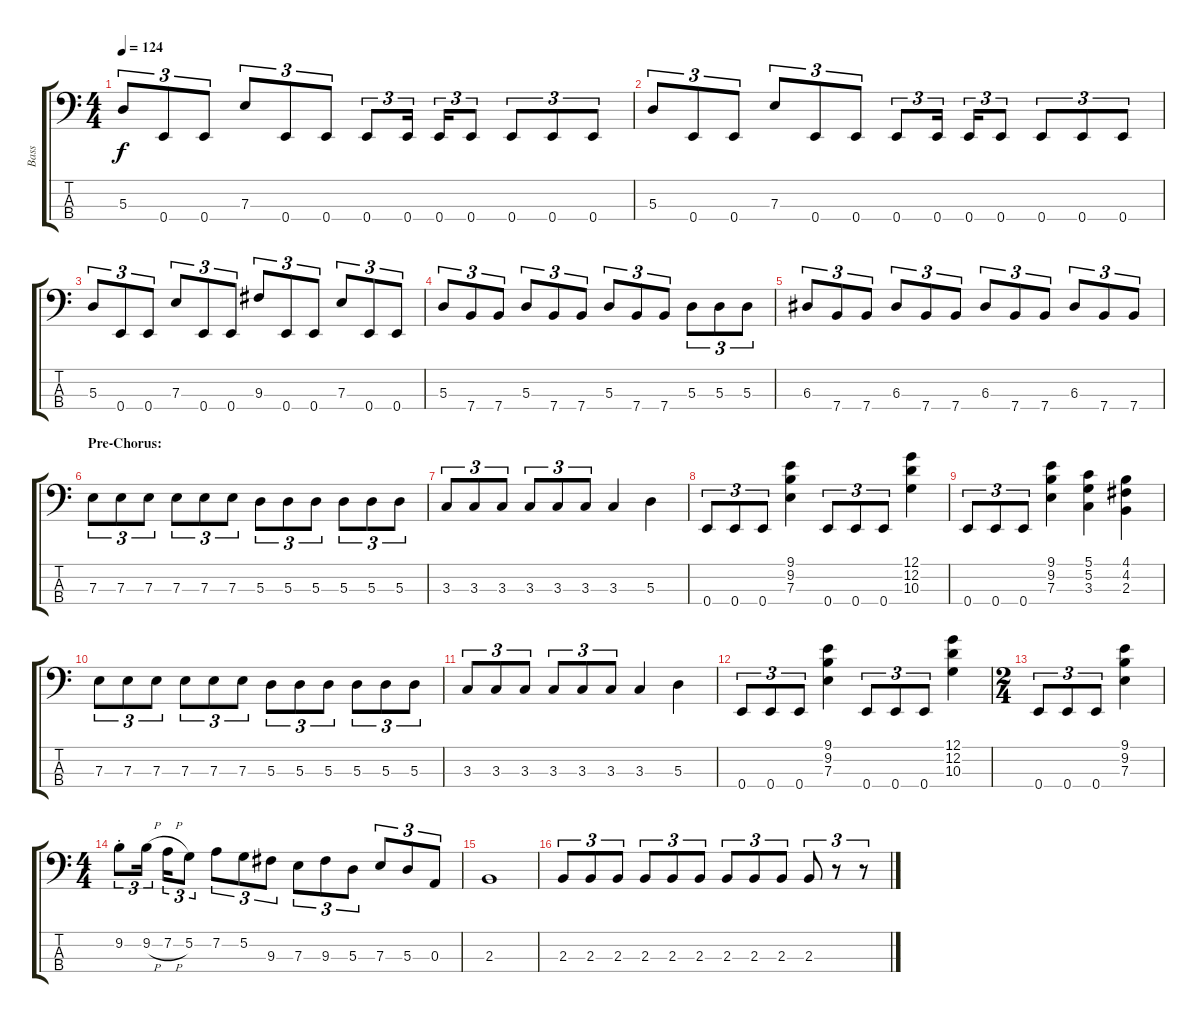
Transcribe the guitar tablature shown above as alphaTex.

\track ("Bass" "Bass") {instrument electricbasspick}
\staff {score tabs}
\tuning (G2 D2 A1 E1) {hide}
\ts (4 4)
\tempo 124
\clef f4
\ks c
5.3.8{tu (3 2) dy f} 0.4.8{tu (3 2)} 0.4.8{tu (3 2)} 7.3.8{tu (3 2)} 0.4.8{tu (3 2)} 0.4.8{tu (3 2)} 0.4.8{tu (3 2)} 0.4.16{tu (3 2)} 0.4.16{tu (3 2)} 0.4.8{tu (3 2)} 0.4.8{tu (3 2)} 0.4.8{tu (3 2)} 0.4.8{tu (3 2)} |
5.3.8{tu (3 2)} 0.4.8{tu (3 2)} 0.4.8{tu (3 2)} 7.3.8{tu (3 2)} 0.4.8{tu (3 2)} 0.4.8{tu (3 2)} 0.4.8{tu (3 2)} 0.4.16{tu (3 2)} 0.4.16{tu (3 2)} 0.4.8{tu (3 2)} 0.4.8{tu (3 2)} 0.4.8{tu (3 2)} 0.4.8{tu (3 2)} |
5.3.8{tu (3 2)} 0.4.8{tu (3 2)} 0.4.8{tu (3 2)} 7.3.8{tu (3 2)} 0.4.8{tu (3 2)} 0.4.8{tu (3 2)} 9.3.8{tu (3 2)} 0.4.8{tu (3 2)} 0.4.8{tu (3 2)} 7.3.8{tu (3 2)} 0.4.8{tu (3 2)} 0.4.8{tu (3 2)} |
5.3.8{tu (3 2)} 7.4.8{tu (3 2)} 7.4.8{tu (3 2)} 5.3.8{tu (3 2)} 7.4.8{tu (3 2)} 7.4.8{tu (3 2)} 5.3.8{tu (3 2)} 7.4.8{tu (3 2)} 7.4.8{tu (3 2)} 5.3.8{tu (3 2)} 5.3.8{tu (3 2)} 5.3.8{tu (3 2)} |
6.3.8{tu (3 2)} 7.4.8{tu (3 2)} 7.4.8{tu (3 2)} 6.3.8{tu (3 2)} 7.4.8{tu (3 2)} 7.4.8{tu (3 2)} 6.3.8{tu (3 2)} 7.4.8{tu (3 2)} 7.4.8{tu (3 2)} 6.3.8{tu (3 2)} 7.4.8{tu (3 2)} 7.4.8{tu (3 2)} |
\section ("" "Pre-Chorus:")
7.3.8{tu (3 2)} 7.3.8{tu (3 2)} 7.3.8{tu (3 2)} 7.3.8{tu (3 2)} 7.3.8{tu (3 2)} 7.3.8{tu (3 2)} 5.3.8{tu (3 2)} 5.3.8{tu (3 2)} 5.3.8{tu (3 2)} 5.3.8{tu (3 2)} 5.3.8{tu (3 2)} 5.3.8{tu (3 2)} |
3.3.8{tu (3 2)} 3.3.8{tu (3 2)} 3.3.8{tu (3 2)} 3.3.8{tu (3 2)} 3.3.8{tu (3 2)} 3.3.8{tu (3 2)} 3.3.4 5.3.4 |
0.4.8{tu (3 2)} 0.4.8{tu (3 2)} 0.4.8{tu (3 2)} (9.1 9.2 7.3).4 0.4.8{tu (3 2)} 0.4.8{tu (3 2)} 0.4.8{tu (3 2)} (12.1 12.2 10.3).4 |
0.4.8{tu (3 2)} 0.4.8{tu (3 2)} 0.4.8{tu (3 2)} (9.1 9.2 7.3).4 (5.1 5.2 3.3).4 (4.1 4.2 2.3).4 |
7.3.8{tu (3 2)} 7.3.8{tu (3 2)} 7.3.8{tu (3 2)} 7.3.8{tu (3 2)} 7.3.8{tu (3 2)} 7.3.8{tu (3 2)} 5.3.8{tu (3 2)} 5.3.8{tu (3 2)} 5.3.8{tu (3 2)} 5.3.8{tu (3 2)} 5.3.8{tu (3 2)} 5.3.8{tu (3 2)} |
3.3.8{tu (3 2)} 3.3.8{tu (3 2)} 3.3.8{tu (3 2)} 3.3.8{tu (3 2)} 3.3.8{tu (3 2)} 3.3.8{tu (3 2)} 3.3.4 5.3.4 |
0.4.8{tu (3 2)} 0.4.8{tu (3 2)} 0.4.8{tu (3 2)} (9.1 9.2 7.3).4 0.4.8{tu (3 2)} 0.4.8{tu (3 2)} 0.4.8{tu (3 2)} (12.1 12.2 10.3).4 |
\ts (2 4)
0.4.8{tu (3 2)} 0.4.8{tu (3 2)} 0.4.8{tu (3 2)} (9.1 9.2 7.3).4 |
\ts (4 4)
9.2{st}.8{tu (3 2)} 9.2{h}.16{tu (3 2)} 7.2{h}.16{tu (3 2)} 5.2.8{tu (3 2)} 7.2.8{tu (3 2)} 5.2.8{tu (3 2)} 9.3.8{tu (3 2)} 7.3.8{tu (3 2)} 9.3.8{tu (3 2)} 5.3.8{tu (3 2)} 7.3.8{tu (3 2)} 5.3.8{tu (3 2)} 0.3.8{tu (3 2)} |
2.3.1 |
2.3.8{tu (3 2)} 2.3.8{tu (3 2)} 2.3.8{tu (3 2)} 2.3.8{tu (3 2)} 2.3.8{tu (3 2)} 2.3.8{tu (3 2)} 2.3.8{tu (3 2)} 2.3.8{tu (3 2)} 2.3.8{tu (3 2)} 2.3.8{tu (3 2)} r.8{tu (3 2)} r.8{tu (3 2)}
